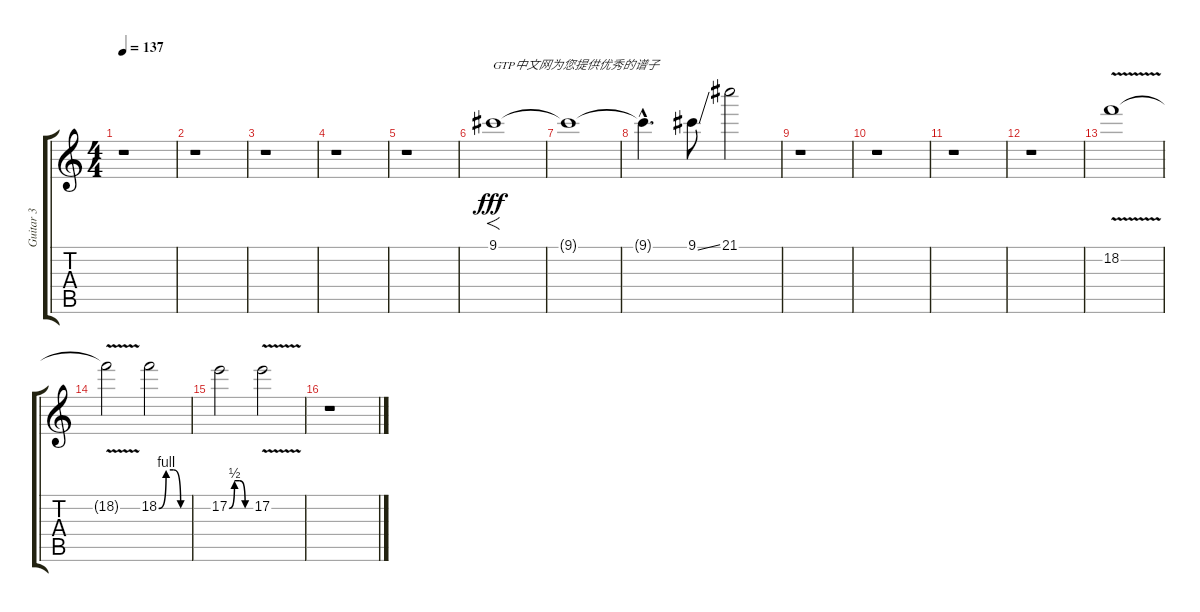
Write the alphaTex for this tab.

\track ("Guitar 3" "Guitar 3") {instrument distortionguitar}
\staff {score tabs}
\tuning (E4 B3 G3 D3 A2 E2) {hide}
\ts (4 4)
\tempo 137
\clef g2
\ks c
r.1{dy fff instrument distortionguitar} |
r.1 |
r.1 |
r.1 |
r.1 |
9.1.1{f txt "GTP中文网为您提供优秀的谱子"} |
9.1{t}.1 |
9.1{hac t}.4{d} 9.1{ss}.8 21.1.2 |
r.1 |
r.1 |
r.1 |
r.1 |
18.2{v}.1 |
18.2{t}.2 18.2{be (custom 0 0 15 4 30 4 45 0 60 0)}.2 |
17.2{be (custom 0 0 15 2 30 2 45 0 60 0)}.2 17.2{v}.2 |
r.1
